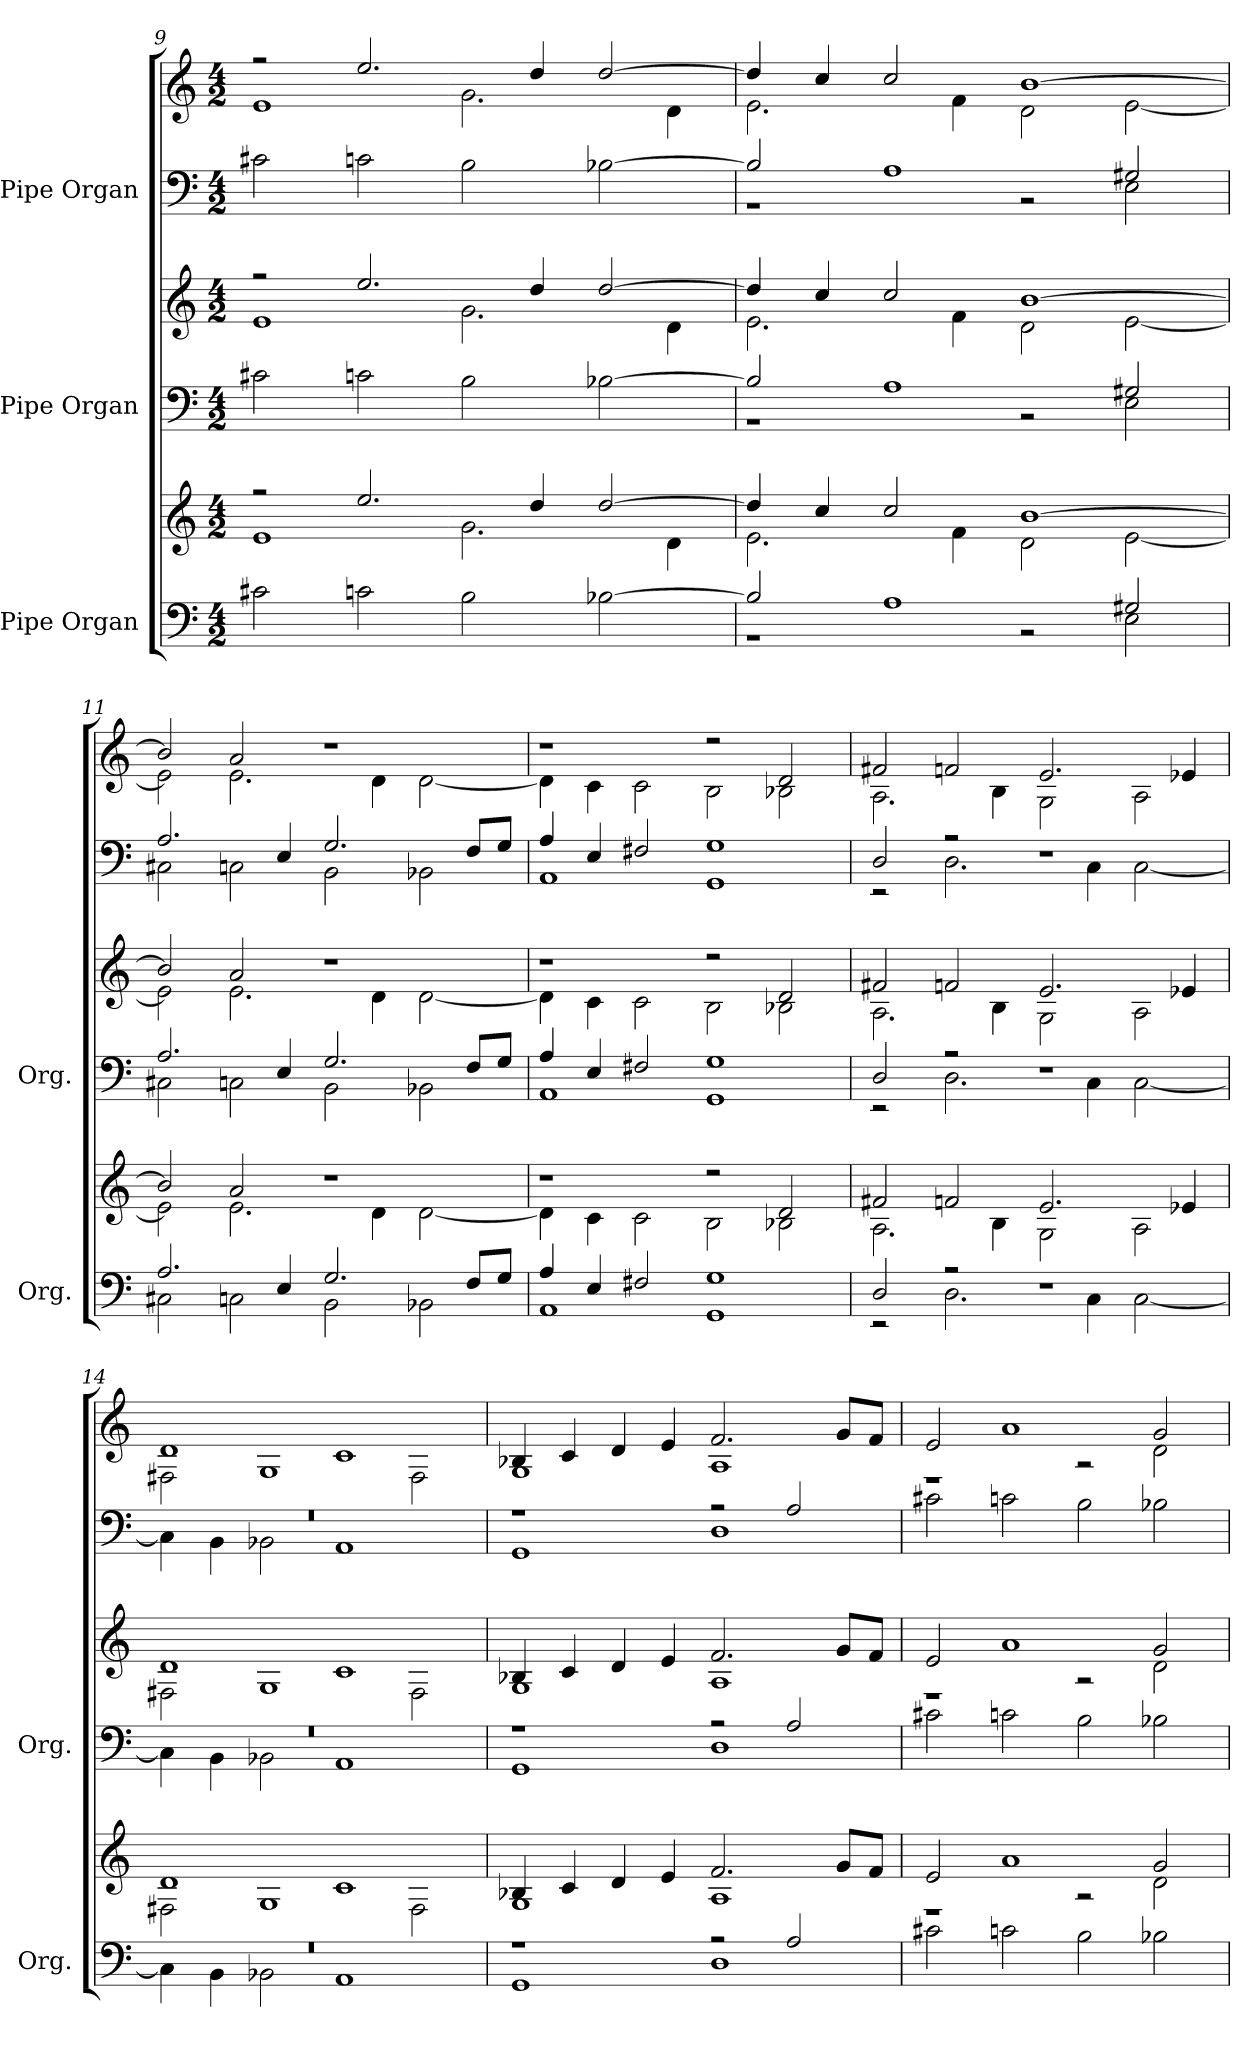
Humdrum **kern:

**kern	**kern	**kern	**kern	**kern	**kern
*part3	*part3	*part2	*part2	*part1	*part1
*staff6	*staff5	*staff4	*staff3	*staff2	*staff1
*I"Pipe Organ	*	*I"Pipe Organ	*	*I"Pipe Organ	*
*I'Org.	*	*I'Org.	*	*	*
*clefF4	*clefG2	*clefF4	*clefG2	*clefF4	*clefG2
*k[]	*k[]	*k[]	*k[]	*k[]	*k[]
*M4/2	*M4/2	*M4/2	*M4/2	*M4/2	*M4/2
=9	=9	=9	=9	=9	=9
*	*^	*	*^	*	*^
2c#X\	2r	1e	2c#X\	2r	1e	2c#X\	2r	1e
2cn\	2.ee/	.	2cn\	2.ee/	.	2cn\	2.ee/	.
2B\	.	2.g\	2B\	.	2.g\	2B\	.	2.g\
.	4dd/	.	.	4dd/	.	.	4dd/	.
[2B-X\	[2dd/	.	[2B-X\	[2dd/	.	[2B-X\	[2dd/	.
.	.	4d\	.	.	4d\	.	.	4d\
=10	=10	=10	=10	=10	=10	=10	=10	=10
*^	*	*	*^	*	*	*^	*	*
2B-/]	1r	4dd/]	2.e\	2B-/]	1r	4dd/]	2.e\	2B-/]	1r	4dd/]	2.e\
.	.	4cc/	.	.	.	4cc/	.	.	.	4cc/	.
1A	.	2cc/	.	1A	.	2cc/	.	1A	.	2cc/	.
.	.	.	4f\	.	.	.	4f\	.	.	.	4f\
.	2r	[1b	2d\	.	2r	[1b	2d\	.	2r	[1b	2d\
2G#X/	2E\	.	[2e\	2G#X/	2E\	.	[2e\	2G#X/	2E\	.	[2e\
!!LO:LB:g=z	!!
=11	=11	=11	=11	=11	=11	=11	=11	=11	=11	=11	=11
2.A/	2C#X\	2b/]	2e\]	2.A/	2C#X\	2b/]	2e\]	2.A/	2C#X\	2b/]	2e\]
.	2Cn\	2a/	2.e\	.	2Cn\	2a/	2.e\	.	2Cn\	2a/	2.e\
4E/	.	.	.	4E/	.	.	.	4E/	.	.	.
2.G/	2BB\	1r	.	2.G/	2BB\	1r	.	2.G/	2BB\	1r	.
.	.	.	4d\	.	.	.	4d\	.	.	.	4d\
.	2BB-X\	.	[2d\	.	2BB-X\	.	[2d\	.	2BB-X\	.	[2d\
8F/L	.	.	.	8F/L	.	.	.	8F/L	.	.	.
8G/J	.	.	.	8G/J	.	.	.	8G/J	.	.	.
=12	=12	=12	=12	=12	=12	=12	=12	=12	=12	=12	=12
4A/	1AA	1r	4d\]	4A/	1AA	1r	4d\]	4A/	1AA	1r	4d\]
4E/	.	.	4c\	4E/	.	.	4c\	4E/	.	.	4c\
2F#X/	.	.	2c\	2F#X/	.	.	2c\	2F#X/	.	.	2c\
1G	1GG	2r	2B\	1G	1GG	2r	2B\	1G	1GG	2r	2B\
.	.	2d/	2B-X\	.	.	2d/	2B-X\	.	.	2d/	2B-X\
=13	=13	=13	=13	=13	=13	=13	=13	=13	=13	=13	=13
2D/	2r	2f#X/	2.A\	2D/	2r	2f#X/	2.A\	2D/	2r	2f#X/	2.A\
2r	2.D\	2fn/	.	2r	2.D\	2fn/	.	2r	2.D\	2fn/	.
.	.	.	4B\	.	.	.	4B\	.	.	.	4B\
1r	.	2.e/	2G\	1r	.	2.e/	2G\	1r	.	2.e/	2G\
.	4C\	.	.	.	4C\	.	.	.	4C\	.	.
.	[2C\	.	2A\	.	[2C\	.	2A\	.	[2C\	.	2A\
.	.	4e-X/	.	.	.	4e-X/	.	.	.	4e-X/	.
=14	=14	=14	=14	=14	=14	=14	=14	=14	=14	=14	=14
0r	4C\]	1d	2F#X\	0r	4C\]	1d	2F#X\	0r	4C\]	1d	2F#X\
.	4BB\	.	.	.	4BB\	.	.	.	4BB\	.	.
.	2BB-X\	.	1G	.	2BB-X\	.	1G	.	2BB-X\	.	1G
.	1AA	1c	.	.	1AA	1c	.	.	1AA	1c	.
.	.	.	2F#\	.	.	.	2F#\	.	.	.	2F#\
!!LO:LB:g=z	!!
=15	=15	=15	=15	=15	=15	=15	=15	=15	=15	=15	=15
1r	1GG	4B-X/	1G	1r	1GG	4B-X/	1G	1r	1GG	4B-X/	1G
.	.	4c/	.	.	.	4c/	.	.	.	4c/	.
.	.	4d/	.	.	.	4d/	.	.	.	4d/	.
.	.	4e/	.	.	.	4e/	.	.	.	4e/	.
2r	1D	2.f/	1A	2r	1D	2.f/	1A	2r	1D	2.f/	1A
2A/	.	.	.	2A/	.	.	.	2A/	.	.	.
.	.	8g/L	.	.	.	8g/L	.	.	.	8g/L	.
.	.	8f/J	.	.	.	8f/J	.	.	.	8f/J	.
*v	*v	*	*	*v	*v	*	*	*v	*v	*	*
=16	=16	=16	=16	=16	=16	=16	=16	=16
2c#X\	2e/	1r	2c#X\	2e/	1r	2c#X\	2e/	1r
2cn\	1a	.	2cn\	1a	.	2cn\	1a	.
2B\	.	2r	2B\	.	2r	2B\	.	2r
2B-X\	2g/	2d\	2B-X\	2g/	2d\	2B-X\	2g/	2d\
*	*v	*v	*	*v	*v	*	*v	*v
=	=	=	=	=	=
*-	*-	*-	*-	*-	*-
